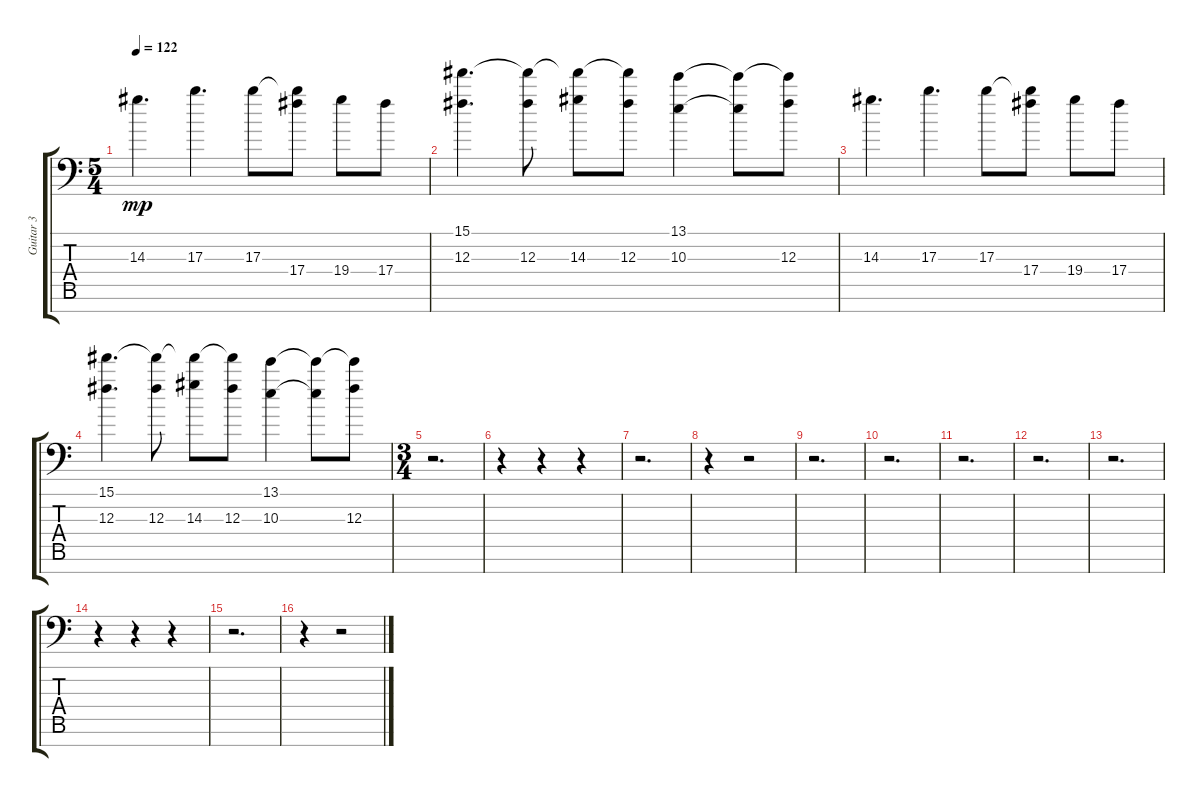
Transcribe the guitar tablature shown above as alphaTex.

\track ("Guitar 3" "Guitar 3") {instrument distortionguitar}
\staff {score tabs}
\tuning (Eb4 Bb3 Gb3 Db3 Ab2 Eb2 Ab1) {hide}
\ts (5 4)
\tempo 122
\clef f4
\ks c
14.3.4{d dy mp} 17.3.4{d} 17.3.8 (17.3{t} 17.4).8 19.4.8 17.4.8 |
(15.1 12.3).4{d} (15.1{t} 12.3).8 (15.1{t} 14.3).8 (15.1{t} 12.3).8 (13.1 10.3).4 (13.1{t} 10.3{t}).8 (13.1{t} 12.3).8 |
14.3.4{d} 17.3.4{d} 17.3.8 (17.3{t} 17.4).8 19.4.8 17.4.8 |
(15.1 12.3).4{d} (15.1{t} 12.3).8 (15.1{t} 14.3).8 (15.1{t} 12.3).8 (13.1 10.3).4 (13.1{t} 10.3{t}).8 (13.1{t} 12.3).8 |
\ts (3 4)
r.2{d} |
r.4 r.4 r.4 |
r.2{d} |
r.4 r.2 |
r.2{d} |
r.2{d} |
r.2{d} |
r.2{d} |
r.2{d} |
r.4 r.4 r.4 |
r.2{d} |
r.4 r.2
